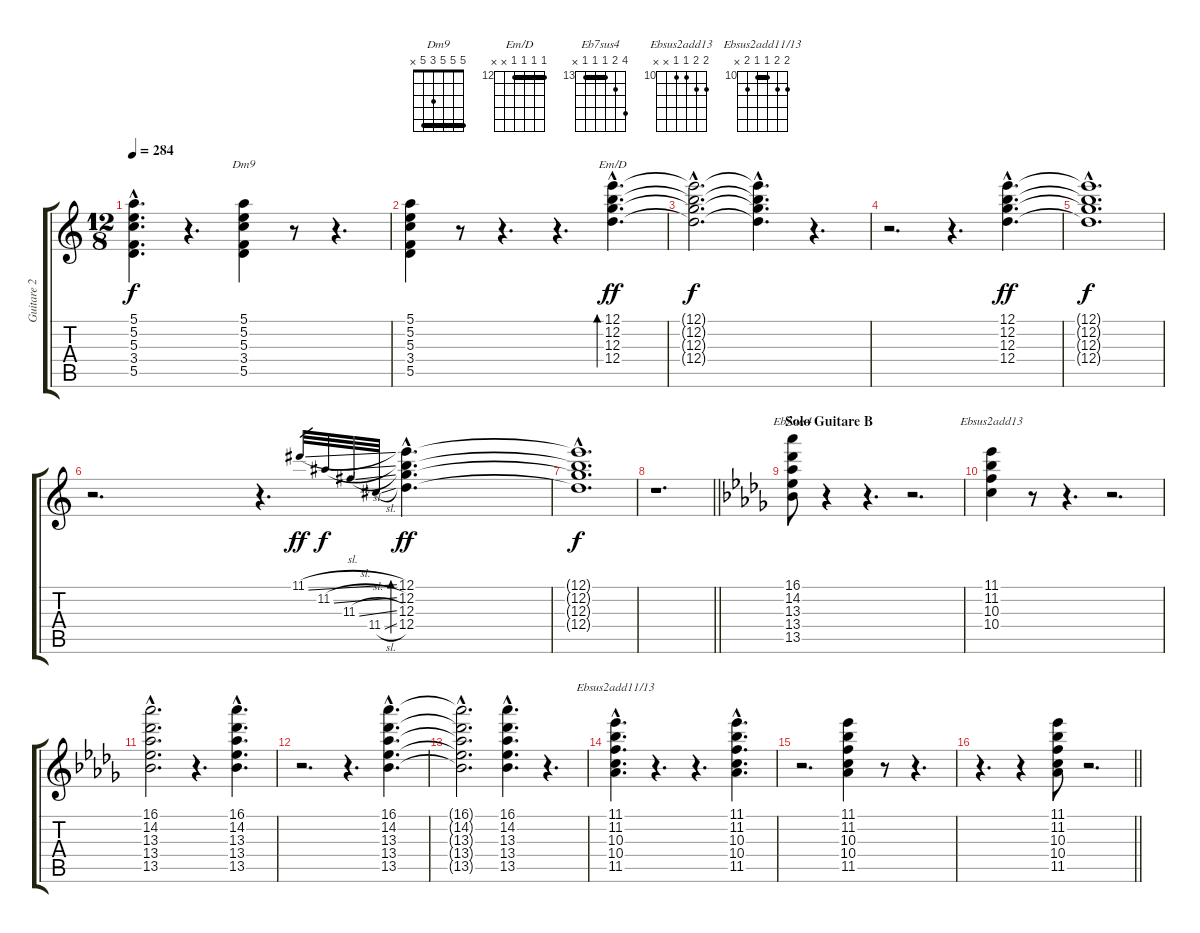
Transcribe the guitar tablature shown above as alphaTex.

\track ("Guitare 2" "Guitare 2") {instrument acousticguitarnylon}
\staff {score tabs}
\tuning (E4 B3 G3 D3 A2 E2) {hide}
\chord ("Dm9" 5 5 5 3 5 x) {barre 5}
\chord ("Em/D" 12 12 12 12 x x) {firstfret 12 barre 12}
\chord ("Eb7sus4" 16 14 13 13 13 x) {firstfret 13 barre 13}
\chord ("Ebsus2add13" 11 11 10 10 x x) {firstfret 10}
\chord ("Ebsus2add11/13" 11 11 10 10 11 x) {firstfret 10 barre 10}
\ts (12 8)
\tempo 284
\clef g2
\ks c
(5.1{hac t} 5.2{hac t} 5.3{hac t} 3.4{hac t} 5.5{hac t}).4{d dy f} r.4{d} (5.1 5.2 5.3 3.4 5.5).4{ch "Dm9"} r.8 r.4{d} |
(5.1 5.2 5.3 3.4 5.5).4 r.8 r.4{d} r.4{d} (12.1{hac} 12.2{hac} 12.3{hac} 12.4{hac}).4{d bd 120 ch "Em/D" dy ff} |
(12.1{hac t} 12.2{hac t} 12.3{hac t} 12.4{hac t}).2{d dy f} (12.1{hac t} 12.2{hac t} 12.3{hac t} 12.4{hac t}).4{d} r.4{d} |
r.2{d} r.4{d} (12.1{hac} 12.2{hac} 12.3{hac} 12.4{hac}).4{d dy ff} |
(12.1{hac t} 12.2{hac t} 12.3{hac t} 12.4{hac t}).1{d dy f} |
r.2{d} r.4{d} 11.1{sl}.32{gr dy ff} 11.2{sl}.32{gr dy f} 11.3{sl}.32{gr} 11.4{sl}.32{gr} (12.1{hac} 12.2{hac} 12.3{hac} 12.4{hac}).4{d bd 120 dy ff} |
(12.1{hac t} 12.2{hac t} 12.3{hac t} 12.4{hac t}).1{d dy f} |
\barLineRight lightlight
r.1{d} |
\section ("" "Solo Guitare B")
\ks db
(16.1 14.2 13.3 13.4 13.5).8{ch "Eb7sus4" volume 8 balance 3 instrument acousticguitarnylon} r.4 r.4{d} r.2{d} |
(11.1 11.2 10.3 10.4).4{ch "Ebsus2add13"} r.8 r.4{d} r.2{d} |
(16.1{hac} 14.2{hac} 13.3{hac} 13.4{hac} 13.5{hac}).2{d} r.4{d} (16.1{hac} 14.2{hac} 13.3{hac} 13.4{hac} 13.5{hac}).4{d} |
r.2{d} r.4{d} (16.1{hac} 14.2{hac} 13.3{hac} 13.4{hac} 13.5{hac}).4{d} |
(16.1{hac t} 14.2{hac t} 13.3{hac t} 13.4{hac t} 13.5{hac t}).2{d} (16.1{hac} 14.2{hac} 13.3{hac} 13.4{hac} 13.5{hac}).4{d} r.4{d} |
(11.1{hac} 11.2{hac} 10.3{hac} 10.4{hac} 11.5{hac}).4{d ch "Ebsus2add11/13"} r.4{d} r.4{d} (11.1{hac} 11.2{hac} 10.3{hac} 10.4{hac} 11.5{hac}).4{d} |
r.2{d} (11.1 11.2 10.3 10.4 11.5).4 r.8 r.4{d} |
\barLineRight lightlight
r.4{d} r.4 (11.1 11.2 10.3 10.4 11.5).8 r.2{d}
